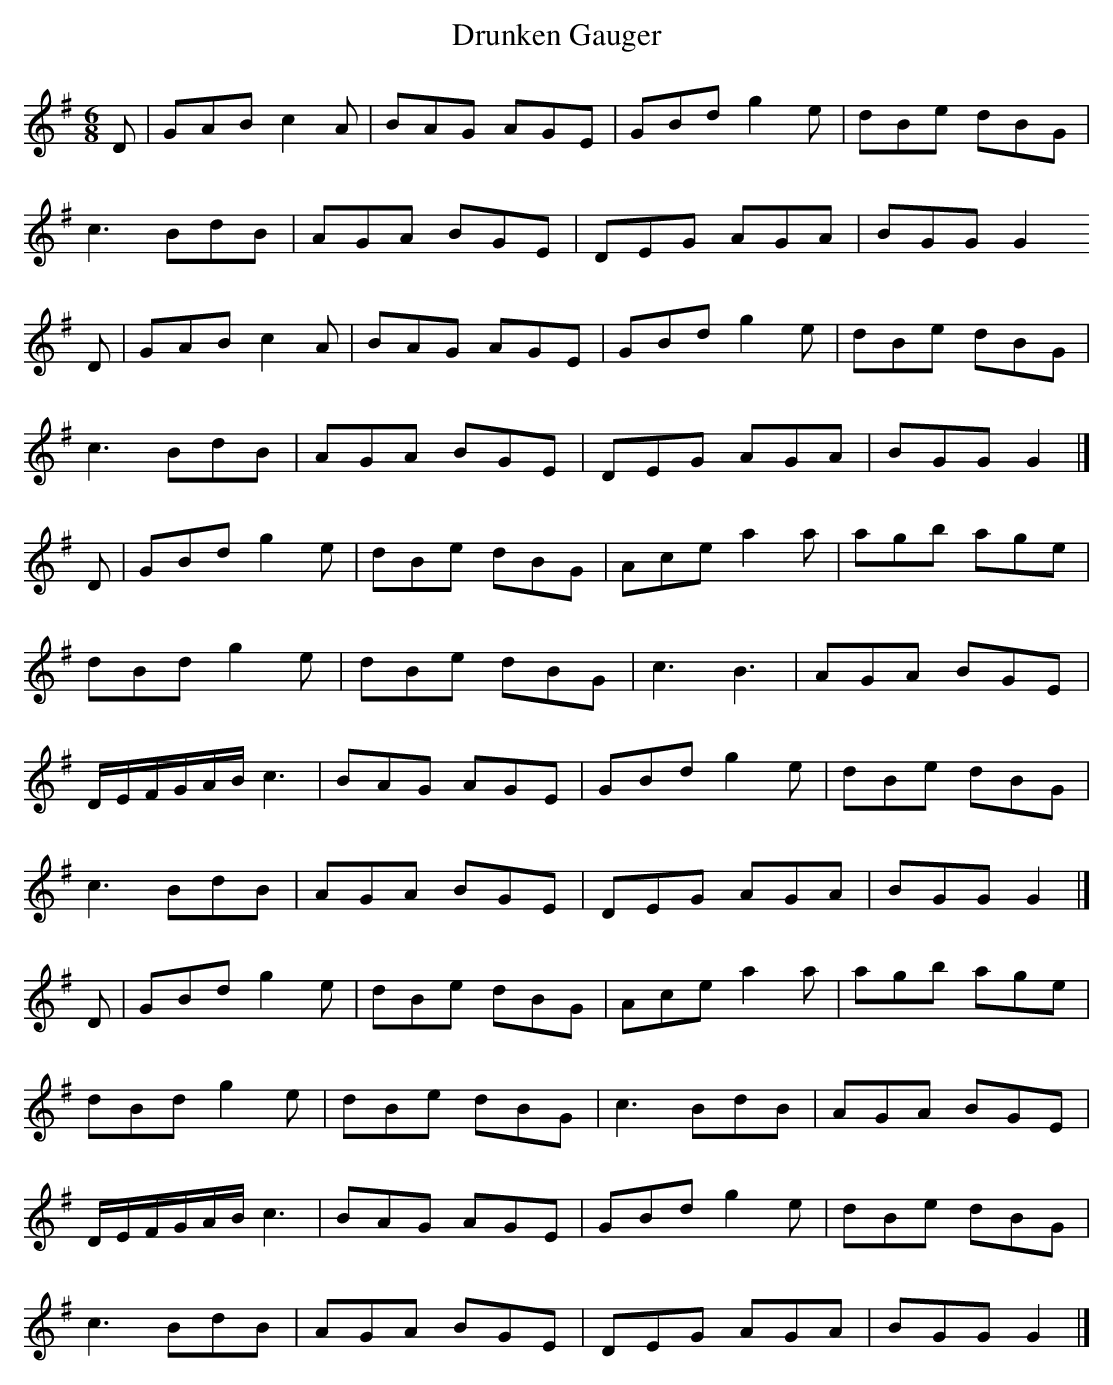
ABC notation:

X:1
T:Drunken Gauger
M:6/8
L:1/8
K:G
D | GAB c2A | BAG AGE | GBd g2e | dBe dBG |
c3 BdB | AGA BGE | DEG AGA | BGG G2
D | GAB c2A | BAG AGE | GBd g2e | dBe dBG |
c3 BdB | AGA BGE | DEG AGA | BGG G2 |]
D | GBd g2e | dBe dBG | Ace a2a | agb age |
dBd g2e | dBe dBG | c3 B3 | AGA BGE |
D/E/F/G/A/B/ c3 | BAG AGE | GBd g2e | dBe dBG |
c3 BdB | AGA BGE | DEG AGA | BGG G2 |]
D | GBd g2e | dBe dBG | Ace a2a | agb age |
dBd g2e | dBe dBG | c3 BdB | AGA BGE |
D/E/F/G/A/B/ c3 | BAG AGE | GBd g2e | dBe dBG |
c3 BdB | AGA BGE | DEG AGA | BGG G2 |]
